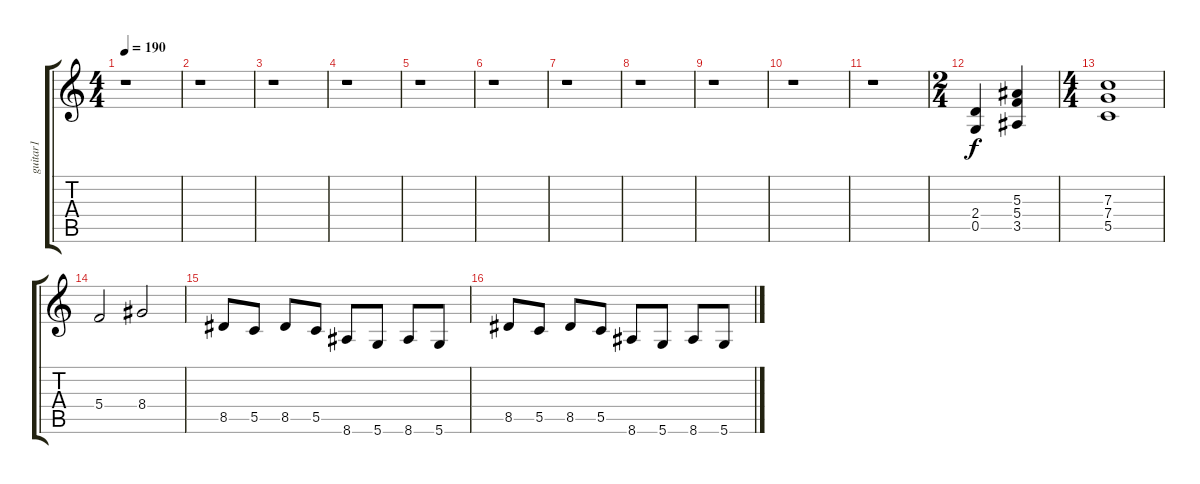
\track ("guitar1" "guitar1") {instrument distortionguitar}
\staff {score tabs}
\tuning (D4 A3 F3 C3 G2 D2) {hide}
\ts (4 4)
\tempo 190
\clef g2
\ks c
r.1{dy f} |
r.1 |
r.1 |
r.1 |
r.1 |
r.1 |
r.1 |
r.1 |
r.1 |
r.1 |
r.1 |
\ts (2 4)
(2.4 0.5).4 (5.3 5.4 3.5).4 |
\ts (4 4)
(7.3 7.4 5.5).1 |
5.4.2 8.4.2 |
8.5.8 5.5.8 8.5.8 5.5.8 8.6.8 5.6.8 8.6.8 5.6.8 |
8.5.8 5.5.8 8.5.8 5.5.8 8.6.8 5.6.8 8.6.8 5.6.8
